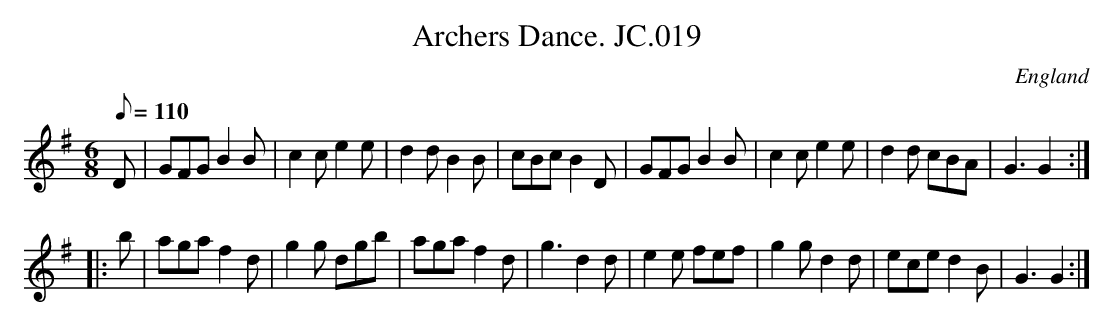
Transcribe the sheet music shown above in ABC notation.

X:1
T:Archers Dance. JC.019
M:6/8
L:1/8
Q:110
O:England
K:G
D|GFGB2B|c2ce2e|d2dB2B|cBcB2D|GFGB2B|c2ce2e|
d2d cBA|G3G2:|!
|:b|aga f2d|g2g dgb|agaf2d|g3d2d|e2e fef|
g2gd2d|eced2B|G3G2:|]
